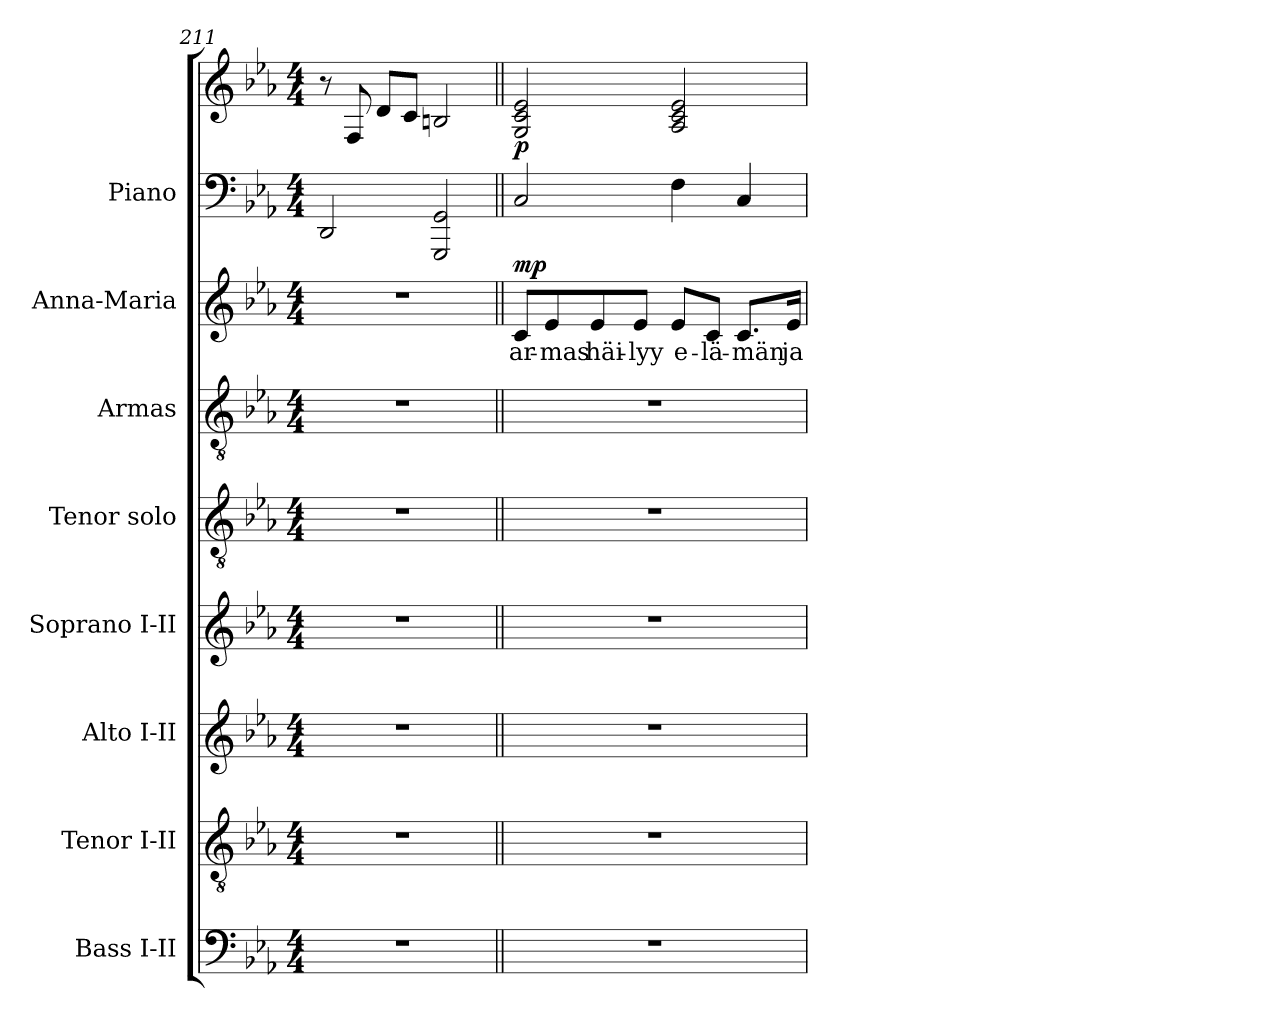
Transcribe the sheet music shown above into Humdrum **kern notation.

**kern	**kern	**kern	**kern	**kern	**kern	**kern	**text	**dynam	**kern	**kern	**dynam
*part8	*part7	*part6	*part5	*part4	*part3	*part2	*part2	*part2	*part1	*part1	*part1
*staff9	*staff8	*staff7	*staff6	*staff5	*staff4	*staff3	*staff3	*staff3	*staff2	*staff1	*staff1/2
*I"Bass I-II	*I"Tenor I-II	*I"Alto I-II	*I"Soprano I-II	*I"Tenor solo	*I"Armas	*I"Anna-Maria	*	*	*I"Piano	*	*
*I'B.	*I'T.	*I'A.	*I'S.	*I'T. Solo	*I'Armas	*I'A-M	*	*	*I'Pno.	*	*
*clefF4	*clefGv2	*clefG2	*clefG2	*clefGv2	*clefGv2	*clefG2	*	*	*clefF4	*clefG2	*
*	*ITrd7c12	*	*	*ITrd7c12	*ITrd7c12	*	*	*	*	*	*
*k[b-e-a-]	*k[b-e-a-]	*k[b-e-a-]	*k[b-e-a-]	*k[b-e-a-]	*k[b-e-a-]	*k[b-e-a-]	*	*	*k[b-e-a-]	*k[b-e-a-]	*
*E-:	*E-:	*E-:	*E-:	*E-:	*E-:	*E-:	*	*	*E-:	*E-:	*
*M4/4	*M4/4	*M4/4	*M4/4	*M4/4	*M4/4	*M4/4	*	*	*M4/4	*M4/4	*
=211	=211	=211	=211	=211	=211	=211	=211	=211	=211	=211	=211
1r	1r	1r	1r	1r	1r	1r	.	.	2DDi/	8r	.
.	.	.	.	.	.	.	.	.	.	8Fi/	.
.	.	.	.	.	.	.	.	.	.	8di/L	.
.	.	.	.	.	.	.	.	.	.	8ci/J	.
.	.	.	.	.	.	.	.	.	2GGGi/ 2GGi	2Bni/	.
=212||	=212||	=212||	=212||	=212||	=212||	=212||	=212||	=212||	=212||	=212||	=212||
*	*	*	*	*	*	*	*	*	*	*MM82	*
!	!	!	!	!	!	!	!LO:LY:b:color=#000000	!	!	!	!
1r	1r	1r	1r	1r	1r	8ci/L	ar-	mp	2Ci/	2Gi/ 2ci 2e-i	p
!	!	!	!	!	!	!	!LO:LY:b:color=#000000	!	!	!	!
.	.	.	.	.	.	8e-i/	-mas	.	.	.	.
!	!	!	!	!	!	!	!LO:LY:b:color=#000000	!	!	!	!
.	.	.	.	.	.	8e-i/	häi-	.	.	.	.
!	!	!	!	!	!	!	!LO:LY:b:color=#000000	!	!	!	!
.	.	.	.	.	.	8e-i/J	-lyy	.	.	.	.
!	!	!	!	!	!	!	!LO:LY:b:color=#000000	!	!	!	!
.	.	.	.	.	.	8e-i/L	e-	.	4Fi\	2A-i/ 2ci 2e-i	.
!	!	!	!	!	!	!	!LO:LY:b:color=#000000	!	!	!	!
.	.	.	.	.	.	8ci/J	-lä-	.	.	.	.
!	!	!	!	!	!	!	!LO:LY:b:color=#000000	!	!	!	!
.	.	.	.	.	.	8.ci/L	-män	.	4Ci/	.	.
!	!	!	!	!	!	!	!LO:LY:b:color=#000000	!	!	!	!
.	.	.	.	.	.	16e-i/Jk	ja	.	.	.	.
=	=	=	=	=	=	=	=	=	=	=	=
*-	*-	*-	*-	*-	*-	*-	*-	*-	*-	*-	*-
